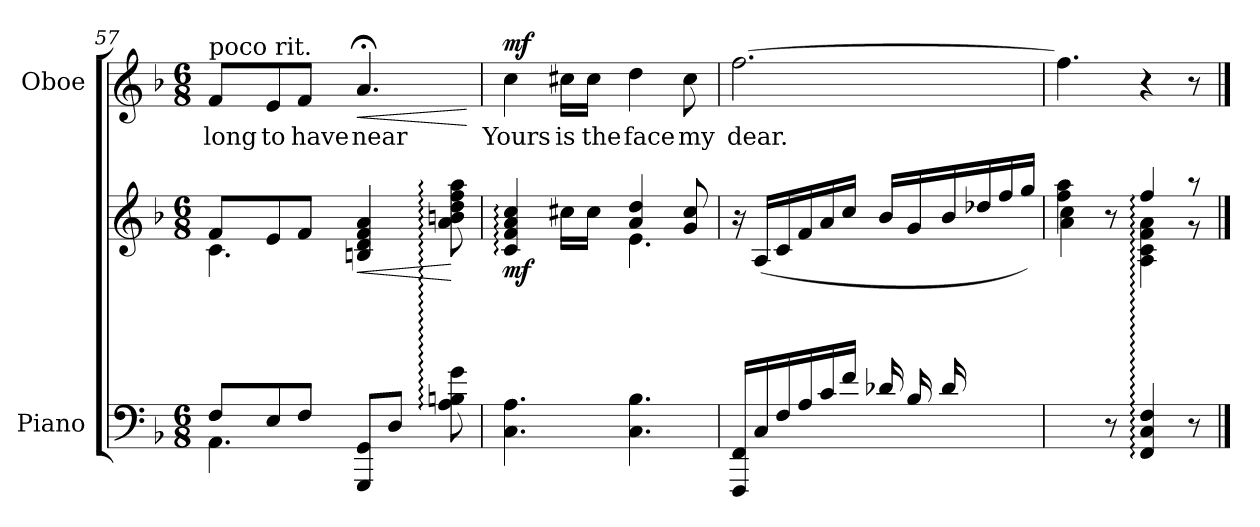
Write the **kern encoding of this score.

**kern	**kern	**dynam	**kern	**text	**dynam
*part2	*part2	*part2	*part1	*part1	*part1
*staff3	*staff2	*staff2/3	*staff1	*staff1	*staff1
*I"Piano	*	*	*I"Oboe	*	*
*I'Pno.	*	*	*I'Ob.	*	*
*clefF4	*clefG2	*	*clefG2	*	*
*k[b-]	*k[b-]	*	*k[b-]	*	*
*M6/8	*M6/8	*	*M6/8	*	*
=57	=57	=57	=57	=57	=57
*^	*^	*	*	*	*
!	!	!	!	!	!LO:TX:a:t=poco rit.	!	!
!	!	!	!	!	!	!LO:LY:b	!
8F/L	4.AA\	8f/L	4.c\	.	8f/L	long	.
!	!	!	!	!	!	!LO:LY:b	!
8E/	.	8e/	.	.	8e/	to	.
!	!	!	!	!	!	!LO:LY:b	!
8F/J	.	8f/J	.	.	8f/J	have	.
!	!	!	!	!LO:HP:b	!	!LO:LY:b	!LO:HP:b
8GGG/ 8GG/L	4.ryy	4Bn/ 4d/ 4f/ 4a/	4.ryy	<	4.a;</	near	<
8D/J	.	.	.	.	.	.	.
8A\:: 8Bn\:: 8g\::	.	8a\:: 8bn\:: 8dd\:: 8ff\:: 8aa\::	.	[	.	.	.
*v	*v	*	*	*	*	*	*
*	*v	*v	*	*	*	*
.	.	.	.	.	[
=58	=58	=58	=58	=58	=58
*	*^	*	*	*	*
!	!	!	!LO:DY:b	!	!LO:LY:b	!LO:DY:a
4.C\ 4.A\	4c/:: 4f/:: 4a/:: 4cc/::	4.ryy	mf	4cc\	Yours	mf
!	!	!	!	!	!LO:LY:b	!
.	16cc#X\LL	.	.	16cc#X\LL	is	.
!	!	!	!	!	!LO:LY:b	!
.	16cc#\JJ	.	.	16cc#\JJ	the	.
!	!	!	!	!	!LO:LY:b	!
4.C\ 4.B-\	4a/ 4dd/	4.e\	.	4dd\	face	.
!	!	!	!	!	!LO:LY:b	!
.	8g/ 8cc#/	.	.	8cc#\	my	.
!!LO:LB:g=z
=59	=59	=59	=59	=59	=59	=59
!	!	!	!	!	!LO:LY:b	!
(<16FFF/ 16FF/LL	16r	16ryy	.	[2.ff\	dear.	.
*	*v	*v	*	*	*	*
16C/	(>16A/LL	.	.	.	.
16F/	16c/	.	.	.	.
16A/	16f/	.	.	.	.
16c/	16a/	.	.	.	.
16f/JJ	16cc/JJ	.	.	.	.
16d-X/LL	16b-/LL	.	.	.	.
16B-/	16g/	.	.	.	.
16d-/	16b-/	.	.	.	.
*	*^	*	*	*	*
8.ryy	16dd-X/	16f\	.	.	.	.
.	16ff/	16g\	.	.	.	.
.	16gg/JJ)	16b-\JJ)	.	.	.	.
=60	=60	=60	=60	=60	=60	=60
*	*	*^	*	*	*	*
4ryy	4ff\ 4aa\	4.ryy	4a\ 4cc\	.	4.ff\]	.	.
8r	8r	.	2ryy	.	.	.	.
4FF/:: 4C/:: 4F/::	4ff::/	4A\:: 4c\:: 4f\:: 4a\::	.	.	4r	.	.
8r	8r	8r	.	.	8r	.	.
*	*v	*v	*v	*	*	*	*
==	==	==	==	==	==
*-	*-	*-	*-	*-	*-
